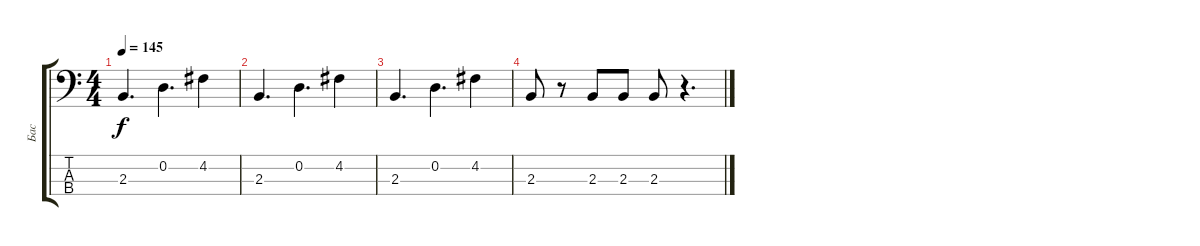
\track ("Бас" "Бас") {instrument electricbasspick}
\staff {score tabs}
\tuning (G2 D2 A1 E1) {hide}
\ts (4 4)
\tempo 145
\clef f4
\ks c
2.3.4{d dy f} 0.2.4{d} 4.2.4 |
2.3.4{d} 0.2.4{d} 4.2.4 |
2.3.4{d} 0.2.4{d} 4.2.4 |
2.3.8 r.8 2.3.8 2.3.8 2.3.8 r.4{d}
